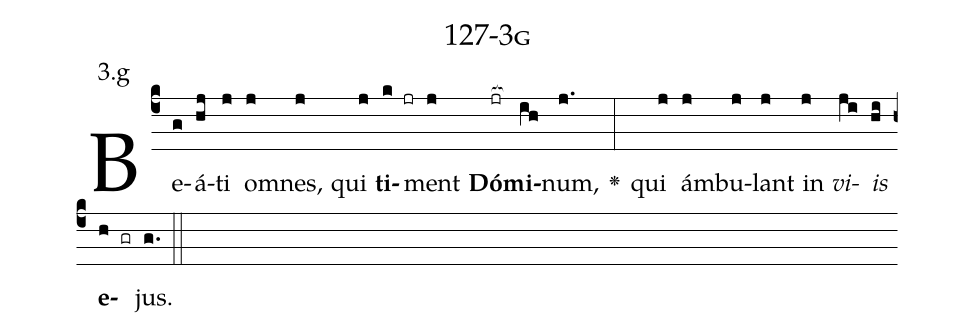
name: 127-3g;
annotation: 3.g;
%%
(c4)Be(g)á(hj)ti(j) om(j)nes,(j) qui(j) <b>ti</b>(k jr)ment(j) <b>Dó</b>(jr[ocb:1{])<b>mi</b>(ih[ocb:0}])num,(j.) <v>\greheightstar</v>(:) qui(j) ám(j)bu(j)lant(j) in(j) <i>vi</i>(ji)<i>is</i>(hi) <b>e</b>(h gr)jus.(g.) (::)


%E(j) u(j) o(ji) u(hi) a(h) e.(g.) (::)
